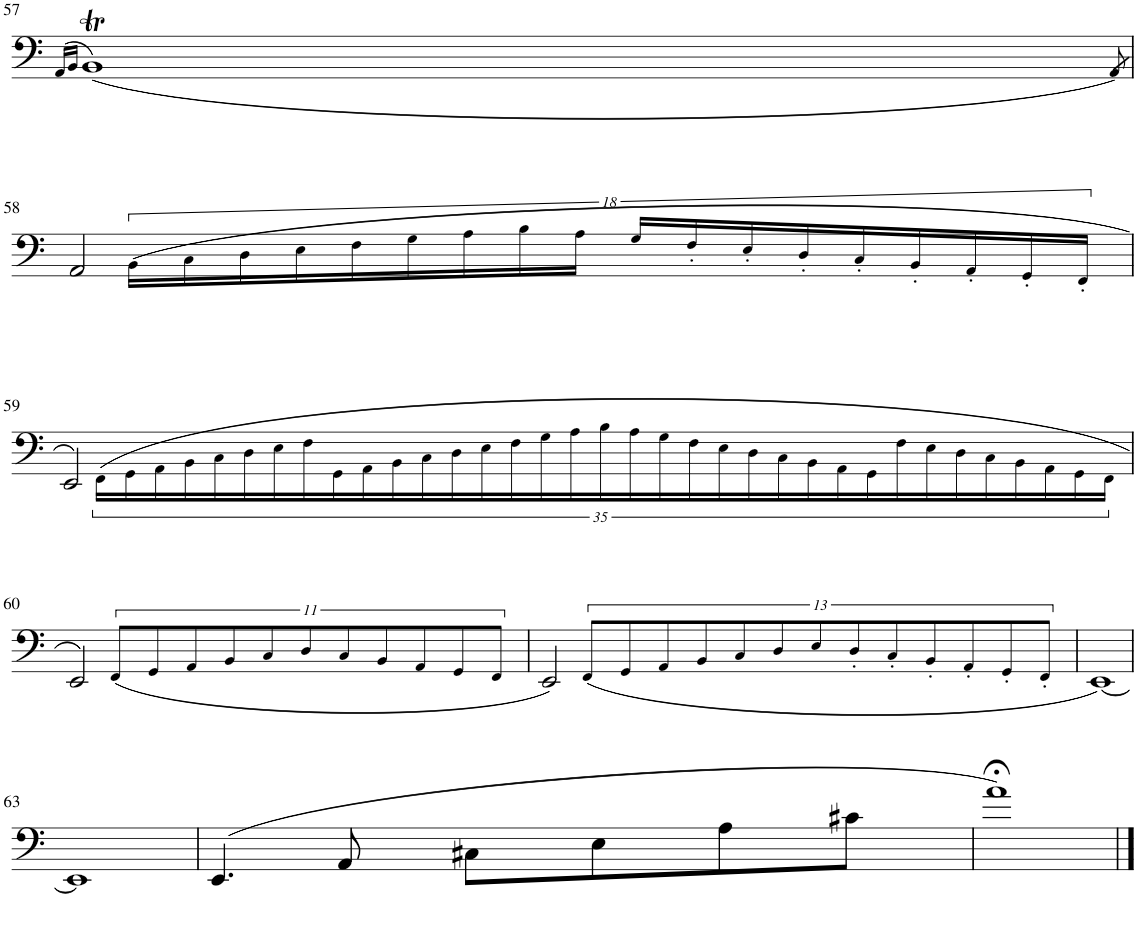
**kern
*part1
*staff1
*I"Piano
*I'Pno
!!LO:PB:g=z
*clefF4
*k[]
*M4/4
*met(c)
=57
(16qAA/LL
16qBB/JJ
*^
*	*^
(1BBt)	32AA!	2..ryy
.	32BB!	.
.	32C!	.
.	32BB!	.
.	32C!	.
.	32BB!	.
.	32C!	.
.	32BB!	.
.	32C!	.
.	32BB!	.
.	32C!	.
.	32BB!	.
.	32C!	.
.	32BB!	.
.	64C!	.
.	64BB!	.
.	64C!	.
.	64BB!	.
.	64C!	.
.	64BB!	.
.	64C!	.
.	64BB!	.
.	64C!	.
.	64BB!	.
.	64C!	.
.	64BB!	.
.	64C!	.
.	64BB!	.
.	64C!	.
.	64BB!	.
.	64C!	.
.	64BB!	.
.	64C!	.
.	64BB!	.
.	64C!	.
.	64BB!	.
.	64C!	.
.	64BB!	.
.	64C!	.
.	64BB!	.
.	64C!	.
.	64BB!	.
.	8ryy	8AA!/)
*v	*v	*v
!!LO:LB:g=z
=58
2AA/
(36BB!\LL
36C!\
36D!\
36E!\
36F!\
36G!\
36A!\
36B!\
36A!\JJ
36G!/LL
36F'!/
36E'!/
36D'!/
36C'!/
36BB'!/
36AA'!/
36GG'!/
36FF'!/JJ
!!LO:LB:g=z
=59
2EE/)
(70FF!\LL
70GG!\
70AA!\
70BB!\
70C!\
70D!\
70E!\
70F!\
70GG!\
70AA!\
70BB!\
70C!\
70D!\
70E!\
70F!\
70G!\
70A!\
70B!\
70A!\
70G!\
70F!\
70E!\
70D!\
70C!\
70BB!\
70AA!\
70GG!\
70F!\
70E!\
70D!\
70C!\
70BB!\
70AA!\
70GG!\
70FF!\JJ
!!LO:LB:g=z
=60
2EE/)
(22FF!/L
22GG!/
22AA!/
22BB!/
22C!/
22D!/
22C!/
22BB!/
22AA!/
22GG!/
22FF!/J
=61
2EE/)
(26FF!/L
26GG!/
26AA!/
26BB!/
26C!/
26D!/
26E!/
26D'!/
26C'!/
26BB'!/
26AA'!/
26GG'!/
26FF'!/J
=62
[1EE)
!!LO:LB:g=z
=63
1EE]
=64
(4.EE/
8AA/
8C#X\L
8E\
8A\
8c#X\J
=65
1a;<)
==
*-
